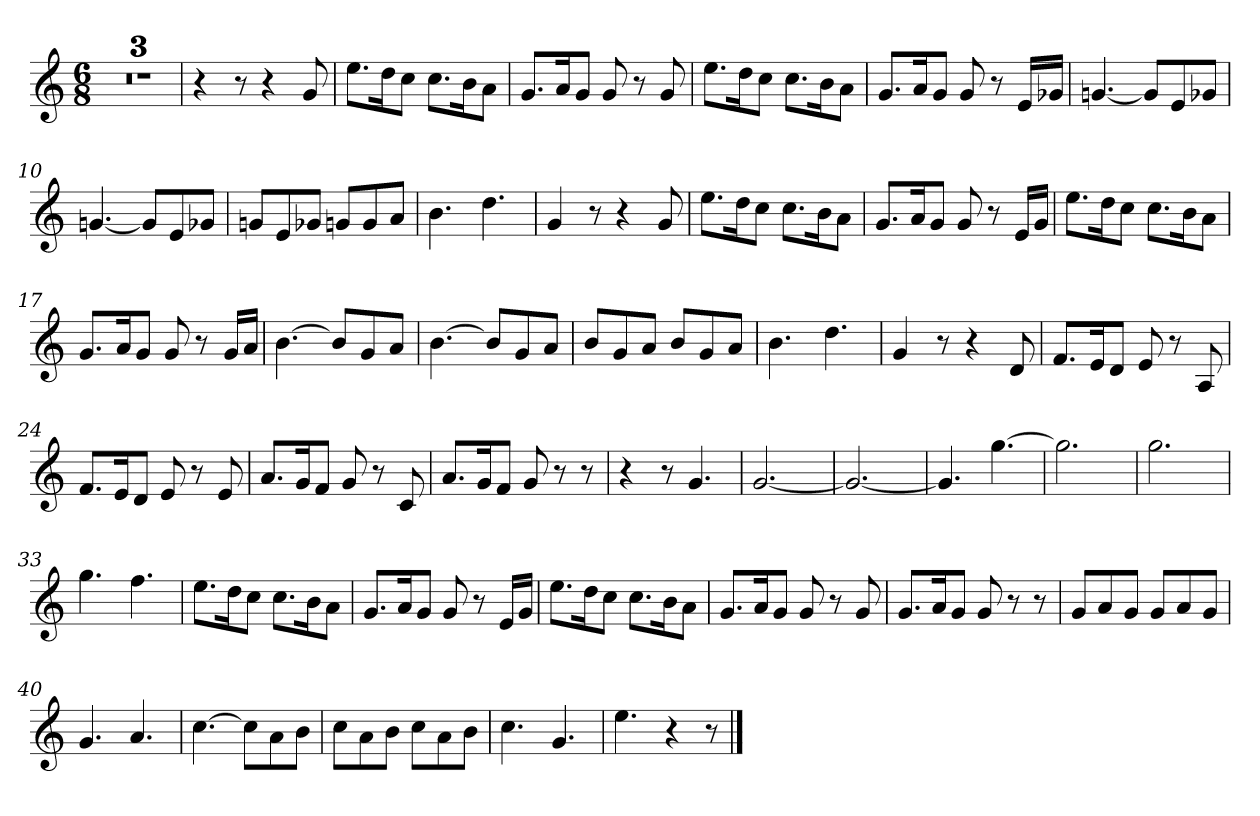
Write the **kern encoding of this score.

**kern
*part1
*staff1
*clefG2
*k[]
*M6/8
=1
2.r
=2
2.r
=3
2.r
=4
4r
8r
4r
8g/
=5
8.ee\L
16dd\K
8cc\J
8.cc\L
16b\K
8a\J
=6
8.g/L
16a/K
8g/J
8g/
8r
8g/
=7
8.ee\L
16dd\K
8cc\J
8.cc\L
16b\K
8a\J
=8
8.g/L
16a/K
8g/J
8g/
8r
16e/LL
16g-X/JJ
=9
[4.gn/
8g/L]
8e/
8g-X/J
!!LO:LB:g=z
=10
[4.gn/
8g/L]
8e/
8g-X/J
=11
8gn/L
8e/
8g-X/J
8gn/L
8g/
8a/J
=12
4.b\
4.dd\
=13
4g/
8r
4r
8g/
=14
8.ee\L
16dd\K
8cc\J
8.cc\L
16b\K
8a\J
=15
8.g/L
16a/K
8g/J
8g/
8r
16e/LL
16g/JJ
=16
8.ee\L
16dd\K
8cc\J
8.cc\L
16b\K
8a\J
=17
8.g/L
16a/K
8g/J
8g/
8r
16g/LL
16a/JJ
!!LO:LB:g=z
=18
[4.b\
8b/L]
8g/
8a/J
=19
[4.b\
8b/L]
8g/
8a/J
=20
8b/L
8g/
8a/J
8b/L
8g/
8a/J
=21
4.b\
4.dd\
=22
4g/
8r
4r
8d/
=23
8.f/L
16e/K
8d/J
8e/
8r
8A/
=24
8.f/L
16e/K
8d/J
8e/
8r
8e/
=25
8.a/L
16g/K
8f/J
8g/
8r
8c/
=26
8.a/L
16g/K
8f/J
8g/
8r
8r
!!LO:LB:g=z
=27
4r
8r
4.g/
=28
[2.g/
=29
2.g/_
=30
4.g/]
[4.gg\
=31
2.gg\]
=32
2.gg\
=33
4.gg\
4.ff\
=34
8.ee\L
16dd\K
8cc\J
8.cc\L
16b\K
8a\J
=35
8.g/L
16a/K
8g/J
8g/
8r
16e/LL
16g/JJ
=36
8.ee\L
16dd\K
8cc\J
8.cc\L
16b\K
8a\J
=37
8.g/L
16a/K
8g/J
8g/
8r
8g/
!!LO:LB:g=z
=38
8.g/L
16a/K
8g/J
8g/
8r
8r
=39
8g/L
8a/
8g/J
8g/L
8a/
8g/J
=40
4.g/
4.a/
=41
[4.cc\
8cc\L]
8a\
8b\J
=42
8cc\L
8a\
8b\J
8cc\L
8a\
8b\J
=43
4.cc\
4.g/
=44
4.ee\
4r
8r
==
*-
